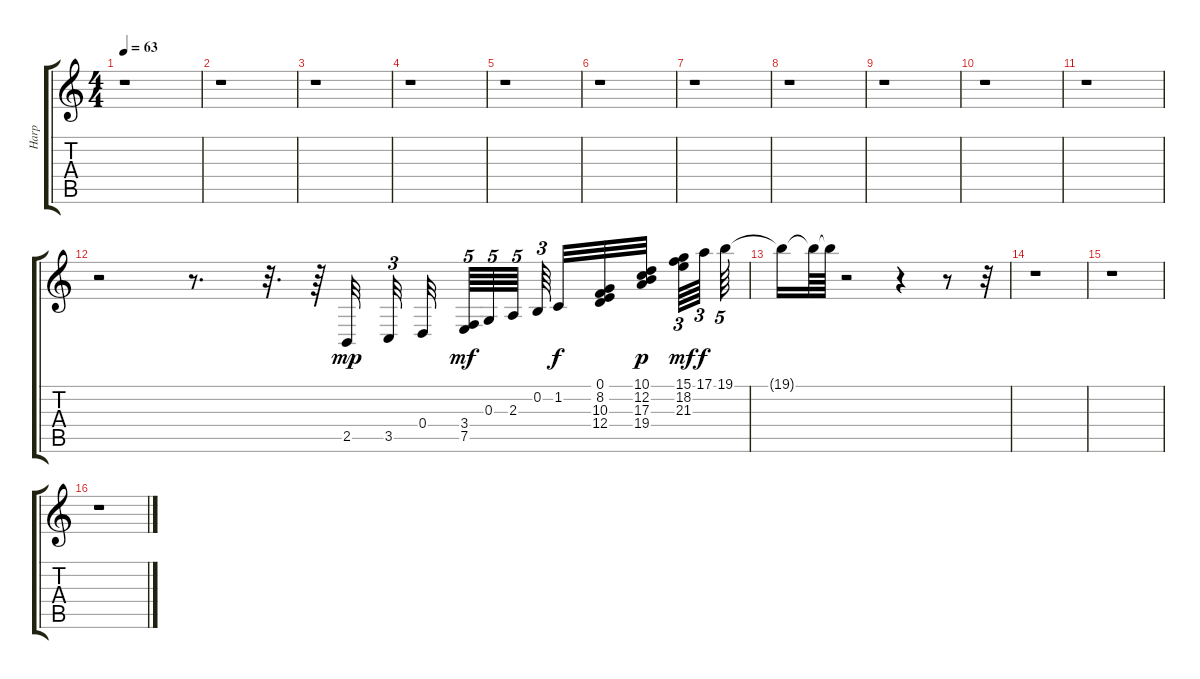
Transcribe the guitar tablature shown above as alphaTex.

\track ("Harp" "Harp") {instrument orchestralharp}
\staff {score tabs}
\tuning (E4 B3 G3 D3 A2 E2) {hide}
\ts (4 4)
\tempo 63
\clef g2
\ks c
r.1{dy f} |
r.1 |
r.1 |
r.1 |
r.1 |
r.1 |
r.1 |
r.1 |
r.1 |
r.1 |
r.1 |
r.2 r.8{d} r.32{d} r.64 2.5.32{dy mp} 3.5.32{tu (3 2)} 0.4.32 (3.4 7.5).64{tu (5 4) dy mf} 0.3.64{tu (5 4)} 2.3.64{tu (5 4)} 0.2.64{tu (3 2)} 1.2.32{dy f} (0.1 8.2 10.3 12.4).32 (10.1 12.2 17.3 19.4).32{dy p} (15.1 18.2 21.3).64{tu (3 2) dy mf} 17.1.64{tu (3 2) dy f} 19.1.64{tu (5 4)} |
19.1{t}.16 19.1{t}.64 19.1{t}.64 r.2 r.4 r.8 r.32 |
r.1 |
r.1 |
r.1
